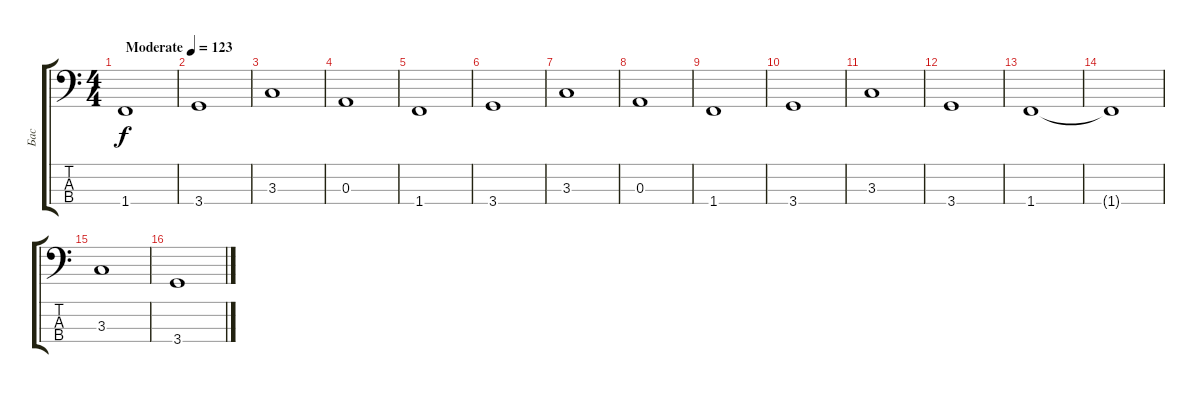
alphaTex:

\track ("Бас" "Бас") {instrument electricbassfinger}
\staff {score tabs}
\tuning (G2 D2 A1 E1) {hide}
\ts (4 4)
\tempo (123 "Moderate")
\clef f4
\ks c
1.4.1{dy f instrument electricbassfinger} |
3.4.1 |
3.3.1 |
0.3.1 |
1.4.1 |
3.4.1 |
3.3.1 |
0.3.1 |
1.4.1 |
3.4.1 |
3.3.1 |
3.4.1 |
1.4.1 |
1.4{t}.1 |
3.3.1 |
3.4.1
